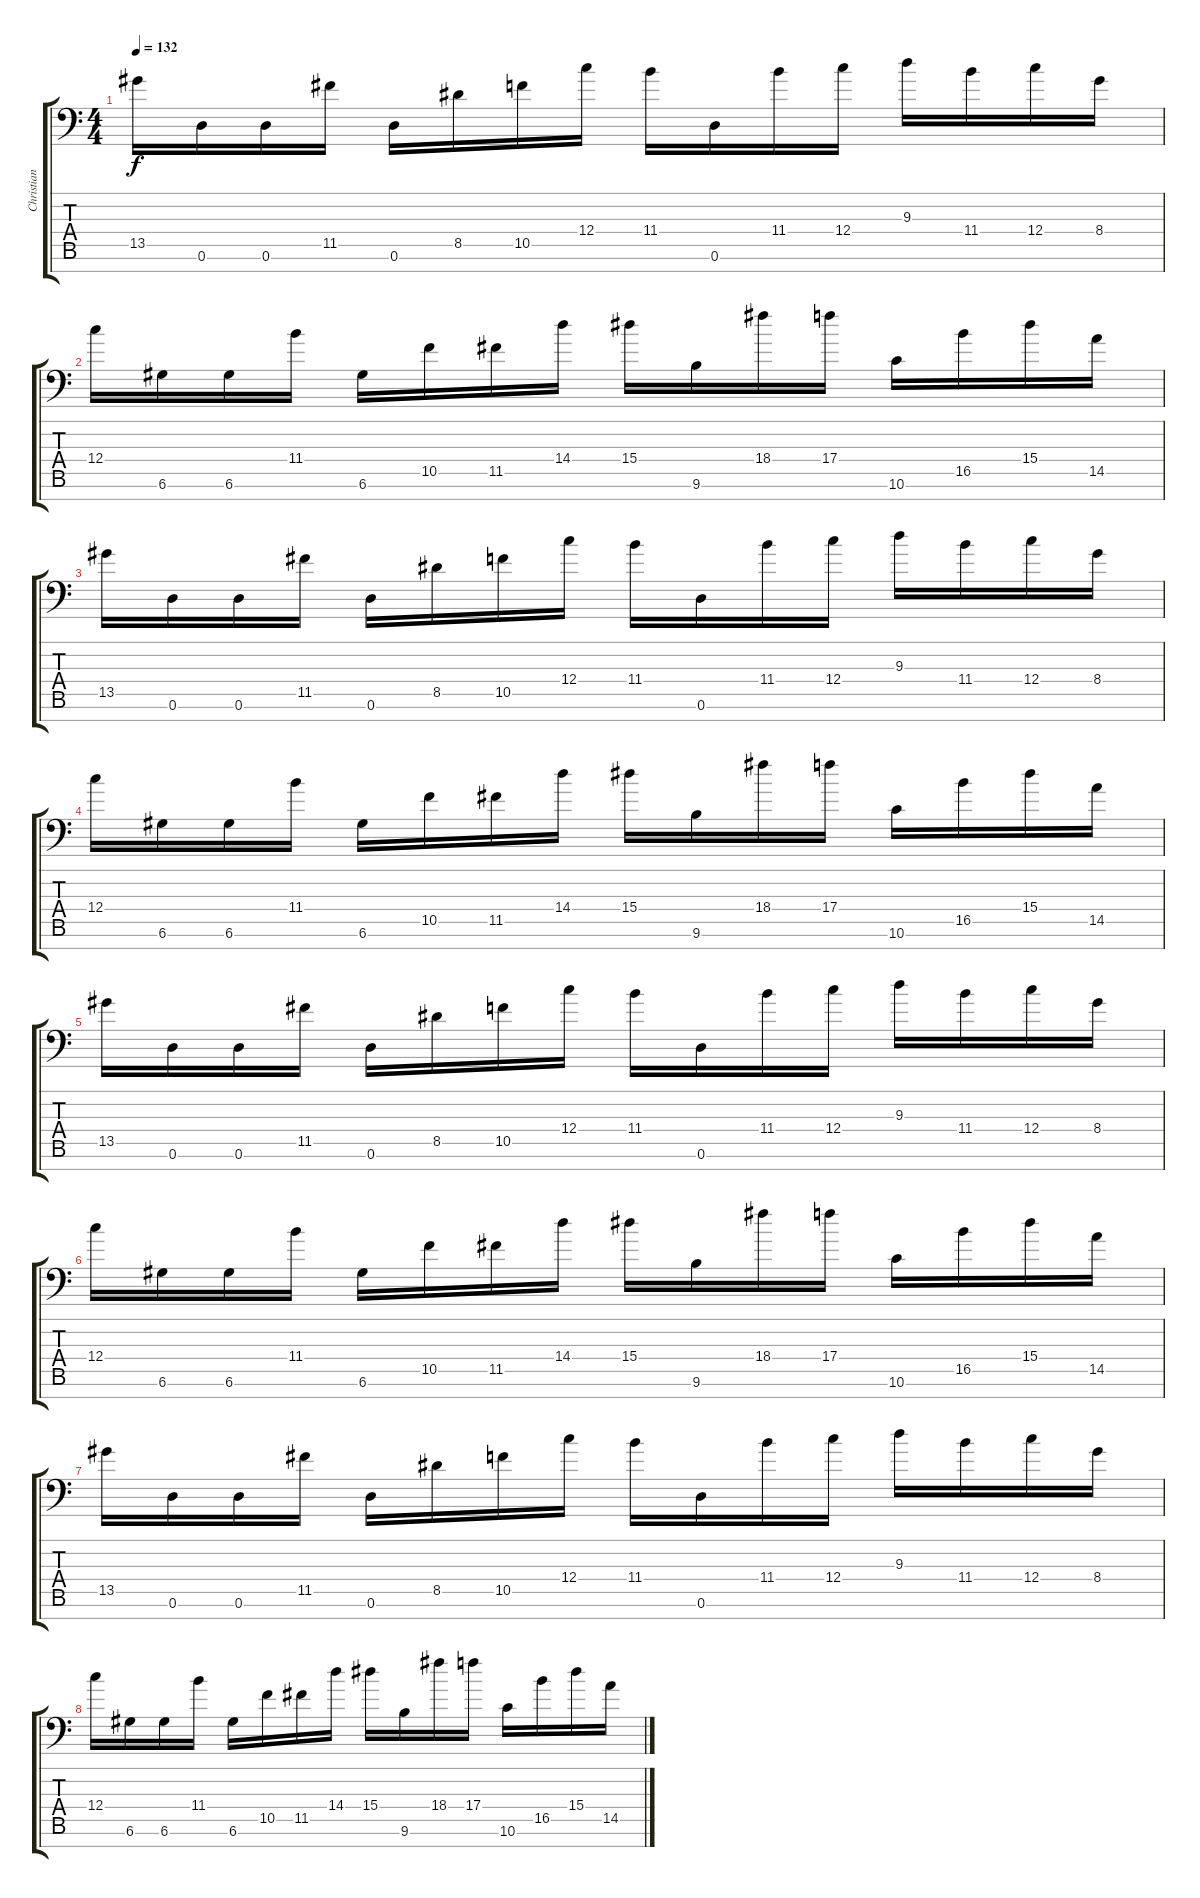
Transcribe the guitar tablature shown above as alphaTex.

\track ("Christian Muenzner" "Christian ") {instrument distortionguitar}
\staff {score tabs}
\tuning (D4 A3 F3 C3 G2 D2 C-1) {hide}
\ts (4 4)
\tempo 132
\clef f4
\ks c
13.5.16{dy f} 0.6.16 0.6.16 11.5.16 0.6.16 8.5.16 10.5.16 12.4.16 11.4.16 0.6.16 11.4.16 12.4.16 9.3.16 11.4.16 12.4.16 8.4.16 |
12.4.16 6.6.16 6.6.16 11.4.16 6.6.16 10.5.16 11.5.16 14.4.16 15.4.16 9.6.16 18.4.16 17.4.16 10.6.16 16.5.16 15.4.16 14.5.16 |
13.5.16 0.6.16 0.6.16 11.5.16 0.6.16 8.5.16 10.5.16 12.4.16 11.4.16 0.6.16 11.4.16 12.4.16 9.3.16 11.4.16 12.4.16 8.4.16 |
12.4.16 6.6.16 6.6.16 11.4.16 6.6.16 10.5.16 11.5.16 14.4.16 15.4.16 9.6.16 18.4.16 17.4.16 10.6.16 16.5.16 15.4.16 14.5.16 |
13.5.16 0.6.16 0.6.16 11.5.16 0.6.16 8.5.16 10.5.16 12.4.16 11.4.16 0.6.16 11.4.16 12.4.16 9.3.16 11.4.16 12.4.16 8.4.16 |
12.4.16 6.6.16 6.6.16 11.4.16 6.6.16 10.5.16 11.5.16 14.4.16 15.4.16 9.6.16 18.4.16 17.4.16 10.6.16 16.5.16 15.4.16 14.5.16 |
13.5.16 0.6.16 0.6.16 11.5.16 0.6.16 8.5.16 10.5.16 12.4.16 11.4.16 0.6.16 11.4.16 12.4.16 9.3.16 11.4.16 12.4.16 8.4.16 |
12.4.16 6.6.16 6.6.16 11.4.16 6.6.16 10.5.16 11.5.16 14.4.16 15.4.16 9.6.16 18.4.16 17.4.16 10.6.16 16.5.16 15.4.16 14.5.16
